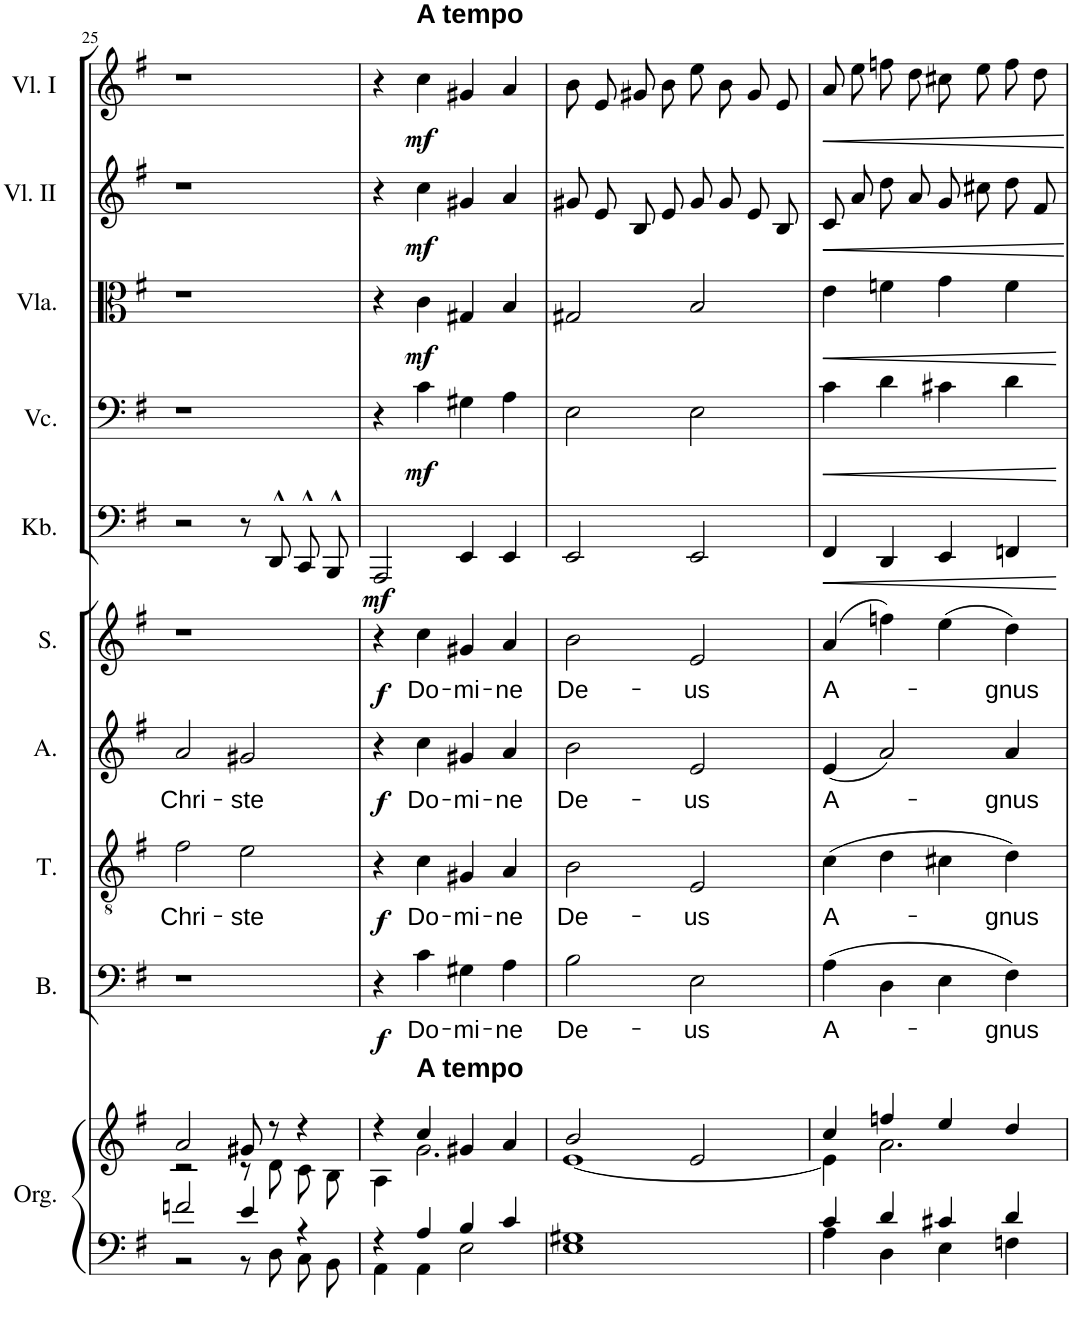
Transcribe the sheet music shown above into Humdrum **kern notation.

**kern	**kern	**kern	**text	**dynam	**kern	**text	**dynam	**kern	**text	**dynam	**kern	**text	**dynam	**kern	**dynam	**kern	**dynam	**kern	**dynam	**kern	**dynam	**kern	**dynam
*part10	*part10	*part9	*part9	*part9	*part8	*part8	*part8	*part7	*part7	*part7	*part6	*part6	*part6	*part5	*part5	*part4	*part4	*part3	*part3	*part2	*part2	*part1	*part1
*staff11	*staff10	*staff9	*staff9	*staff9	*staff8	*staff8	*staff8	*staff7	*staff7	*staff7	*staff6	*staff6	*staff6	*staff5	*staff5	*staff4	*staff4	*staff3	*staff3	*staff2	*staff2	*staff1	*staff1
*I"Orgel	*	*I"Bass	*	*	*I"Tenor	*	*	*I"Alt	*	*	*I"Sopran	*	*	*I"Kontrabass	*	*I"Violoncello	*	*I"Viola	*	*I"Violine II	*	*I"Violine I	*
*I'Org.	*	*I'B.	*	*	*I'T.	*	*	*I'A.	*	*	*I'S.	*	*	*I'Kb.	*	*I'Vc.	*	*I'Vla.	*	*I'Vl. II	*	*I'Vl. I	*
!!LO:PB:g=z
*clefF4	*clefG2	*clefF4	*	*	*clefGv2	*	*	*clefG2	*	*	*clefG2	*	*	*clefF4	*	*clefF4	*	*clefC3	*	*clefG2	*	*clefG2	*
*	*	*	*	*	*	*	*	*	*	*	*	*	*	*Trd7c12	*	*	*	*	*	*	*	*	*
*k[f#]	*k[f#]	*k[f#]	*	*	*k[f#]	*	*	*k[f#]	*	*	*k[f#]	*	*	*k[f#]	*	*k[f#]	*	*k[f#]	*	*k[f#]	*	*k[f#]	*
*G:	*G:	*G:	*	*	*	*	*	*G:	*	*	*G:	*	*	*	*	*G:	*	*G:	*	*G:	*	*G:	*
*M4/4	*M4/4	*M4/4	*	*	*M4/4	*	*	*M4/4	*	*	*M4/4	*	*	*M4/4	*	*M4/4	*	*M4/4	*	*M4/4	*	*M4/4	*
*met(c)	*met(c)	*met(c)	*	*	*met(c)	*	*	*met(c)	*	*	*met(c)	*	*	*met(c)	*	*met(c)	*	*met(c)	*	*met(c)	*	*met(c)	*
=25	=25	=25	=25	=25	=25	=25	=25	=25	=25	=25	=25	=25	=25	=25	=25	=25	=25	=25	=25	=25	=25	=25	=25
*^	*^	*	*	*	*	*	*	*	*	*	*	*	*	*	*	*	*	*	*	*	*	*	*
!	!	!	!	!	!	!	!	!LO:LY:b	!	!	!LO:LY:b	!	!	!	!	!	!	!	!	!	!	!	!	!	!
2fn/	2r	2a/	2r	1r	.	.	2f#\	Chri-	.	2a/	Chri-	.	1r	.	.	2r	.	1r	.	1r	.	1r	.	1r	.
!	!	!	!	!	!	!	!	!LO:LY:b	!	!	!LO:LY:b	!	!	!	!	!	!	!	!	!	!	!	!	!	!
4e/	8r	8g#X/	8r	.	.	.	2e\	-ste	.	2g#X/	-ste	.	.	.	.	8r	.	.	.	.	.	.	.	.	.
.	8D\	8r	8d\	.	.	.	.	.	.	.	.	.	.	.	.	8DD^^/	.	.	.	.	.	.	.	.	.
4r	8C\L	4r	8c\L	.	.	.	.	.	.	.	.	.	.	.	.	8CC^^/L	.	.	.	.	.	.	.	.	.
.	8BB\J	.	8B\J	.	.	.	.	.	.	.	.	.	.	.	.	8BBB^^/J	.	.	.	.	.	.	.	.	.
=26	=26	=26	=26	=26	=26	=26	=26	=26	=26	=26	=26	=26	=26	=26	=26	=26	=26	=26	=26	=26	=26	=26	=26	=26	=26
!	!	!	!	!	!	!LO:DY:b	!	!	!LO:DY:b	!	!	!LO:DY:b	!	!	!LO:DY:b	!	!LO:DY:b	!	!	!	!	!	!	!	!
4r	4AA\	4r	4A\	4r	.	f	4r	.	f	4r	.	f	4r	.	f	2AAA/	mf	4r	.	4r	.	4r	.	4r	.
!	!	!	!	!	!	!	!	!	!	!	!	!	!	!	!	!	!	!	!	!	!	!	!	!LO:TX:a:B:t=A tempo	!
!	!	!LO:TX:a:B:t=A tempo	!	!	!	!	!	!	!	!	!	!	!	!	!	!	!	!	!	!	!	!	!	!	!
!	!	!	!	!	!LO:LY:b	!	!	!LO:LY:b	!	!	!LO:LY:b	!	!	!LO:LY:b	!	!	!	!	!LO:DY:b	!	!LO:DY:b	!	!LO:DY:b	!	!LO:DY:b
4A/	4AA\	4cc/	2.g\	4c\	Do-	.	4c\	Do-	.	4cc\	Do-	.	4cc\	Do-	.	.	.	4c\	mf	4c\	mf	4cc\	mf	4cc\	mf
!	!	!	!	!	!LO:LY:b	!	!	!LO:LY:b	!	!	!LO:LY:b	!	!	!LO:LY:b	!	!	!	!	!	!	!	!	!	!	!
4B/	2E\	4g#X/	.	4G#X\	-mi-	.	4G#X/	-mi-	.	4g#X/	-mi-	.	4g#X/	-mi-	.	4EE/	.	4G#X\	.	4G#X/	.	4g#X/	.	4g#X/	.
!	!	!	!	!	!LO:LY:b	!	!	!LO:LY:b	!	!	!LO:LY:b	!	!	!LO:LY:b	!	!	!	!	!	!	!	!	!	!	!
4c/	.	4a/	.	4A\	-ne	.	4A/	-ne	.	4a/	-ne	.	4a/	-ne	.	4EE/	.	4A\	.	4B/	.	4a/	.	4a/	.
=27	=27	=27	=27	=27	=27	=27	=27	=27	=27	=27	=27	=27	=27	=27	=27	=27	=27	=27	=27	=27	=27	=27	=27	=27	=27
!	!	!	!	!	!LO:LY:b	!	!	!LO:LY:b	!	!	!LO:LY:b	!	!	!LO:LY:b	!	!	!	!	!	!	!	!	!	!	!
1G#X	1E	2b/	[1e	2B\	De-	.	2B\	De-	.	2b\	De-	.	2b\	De-	.	2EE/	.	2E\	.	2G#X/	.	8g#X/L	.	8b/L	.
.	.	.	.	.	.	.	.	.	.	.	.	.	.	.	.	.	.	.	.	.	.	8e/J	.	8e/J	.
.	.	.	.	.	.	.	.	.	.	.	.	.	.	.	.	.	.	.	.	.	.	8B/L	.	8g#X/L	.
.	.	.	.	.	.	.	.	.	.	.	.	.	.	.	.	.	.	.	.	.	.	8e/J	.	8b/J	.
!	!	!	!	!	!LO:LY:b	!	!	!LO:LY:b	!	!	!LO:LY:b	!	!	!LO:LY:b	!	!	!	!	!	!	!	!	!	!	!
.	.	2e/	.	2E\	-us	.	2E/	-us	.	2e/	-us	.	2e/	-us	.	2EE/	.	2E\	.	2B/	.	8g#/L	.	8ee\L	.
.	.	.	.	.	.	.	.	.	.	.	.	.	.	.	.	.	.	.	.	.	.	8g#/J	.	8b\J	.
.	.	.	.	.	.	.	.	.	.	.	.	.	.	.	.	.	.	.	.	.	.	8e/L	.	8g#/L	.
.	.	.	.	.	.	.	.	.	.	.	.	.	.	.	.	.	.	.	.	.	.	8B/J	.	8e/J	.
=28	=28	=28	=28	=28	=28	=28	=28	=28	=28	=28	=28	=28	=28	=28	=28	=28	=28	=28	=28	=28	=28	=28	=28	=28	=28
!	!	!	!	!	!LO:LY:b	!	!	!LO:LY:b	!	!	!LO:LY:b	!	!	!LO:LY:b	!	!	!	!	!	!	!	!	!	!	!
4c/	4A\	4cc/	4e\]	(4A\	A-	.	(4c\	A-	.	(4e/	A-	.	(4a/	A-	.	4FF#/	.	4c\	.	4e\	.	8c/L	.	8a\L	.
.	.	.	.	.	.	.	.	.	.	.	.	.	.	.	.	.	.	.	.	.	.	8a/J	.	8ee\J	.
4d/	4D\	4ffn/	2.a\	4D\	.	.	4d\	.	.	2a/)	.	.	4ffn\)	.	.	4DD/	.	4d\	.	4fn\	.	8dd\L	.	8ffn\L	.
.	.	.	.	.	.	.	.	.	.	.	.	.	.	.	.	.	.	.	.	.	.	8a\J	.	8dd\J	.
4c#X/	4E\	4ee/	.	4E\	.	.	4c#X\	.	.	.	.	.	(4ee\	.	.	4EE/	.	4c#X\	.	4g\	.	8g/L	.	8cc#X\L	.
.	.	.	.	.	.	.	.	.	.	.	.	.	.	.	.	.	.	.	.	.	.	8cc#X/J	.	8ee\J	.
!	!	!	!	!	!LO:LY:b	!	!	!LO:LY:b	!	!	!LO:LY:b	!	!	!LO:LY:b	!	!	!	!	!	!	!	!	!	!	!
4d/	4Fn\	4dd/	.	4F#\)	-gnus	.	4d\)	-gnus	.	4a/	-gnus	.	4dd\)	-gnus	.	4FFn/	.	4d\	.	4f\	.	8dd/L	.	8ff\L	.
.	.	.	.	.	.	.	.	.	.	.	.	.	.	.	.	.	.	.	.	.	.	8f#/J	.	8dd\J	.
*v	*v	*	*	*	*	*	*	*	*	*	*	*	*	*	*	*	*	*	*	*	*	*	*	*	*
*	*v	*v	*	*	*	*	*	*	*	*	*	*	*	*	*	*	*	*	*	*	*	*	*	*
=	=	=	=	=	=	=	=	=	=	=	=	=	=	=	=	=	=	=	=	=	=	=	=
*-	*-	*-	*-	*-	*-	*-	*-	*-	*-	*-	*-	*-	*-	*-	*-	*-	*-	*-	*-	*-	*-	*-	*-
